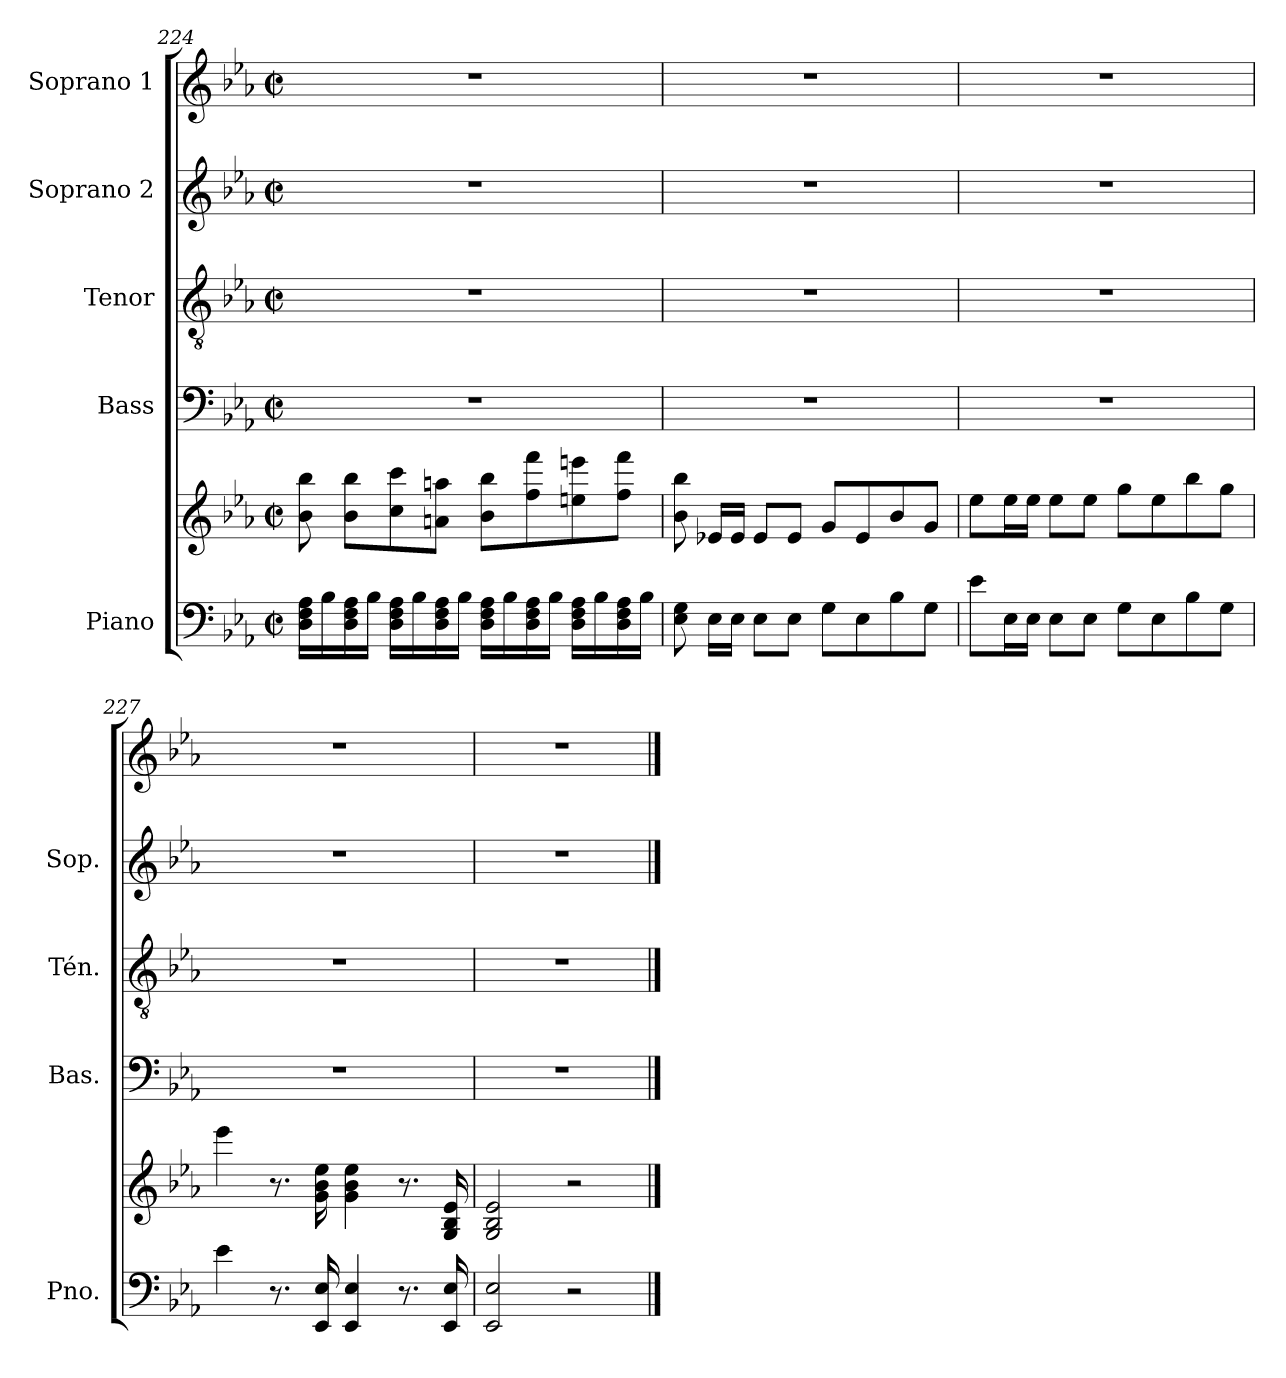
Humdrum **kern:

**kern	**kern	**kern	**kern	**kern	**kern
*part5	*part5	*part4	*part3	*part2	*part1
*staff6	*staff5	*staff4	*staff3	*staff2	*staff1
*I"Piano	*	*I"Bass	*I"Tenor	*I"Soprano 2	*I"Soprano 1
*I'Pno.	*	*I'Bas.	*I'Tén.	*I'Sop.	*
*clefF4	*clefG2	*clefF4	*clefGv2	*clefG2	*clefG2
*k[b-e-a-]	*k[b-e-a-]	*k[b-e-a-]	*k[b-e-a-]	*k[b-e-a-]	*k[b-e-a-]
*E-:	*E-:	*E-:	*E-:	*E-:	*E-:
*M2/2	*M2/2	*M2/2	*M2/2	*M2/2	*M2/2
*met(c|)	*met(c|)	*met(c|)	*met(c|)	*met(c|)	*met(c|)
=224	=224	=224	=224	=224	=224
16D\ 16F\ 16A-\LL	8b-\ 8bb-\	1r	1r	1r	1r
16B-\	.	.	.	.	.
16D\ 16F\ 16A-\	8b-\ 8bb-\L	.	.	.	.
16B-\JJ	.	.	.	.	.
16D\ 16F\ 16A-\LL	8cc\ 8ccc\	.	.	.	.
16B-\	.	.	.	.	.
16D\ 16F\ 16A-\	8an\ 8aan\J	.	.	.	.
16B-\JJ	.	.	.	.	.
16D\ 16F\ 16A-\LL	8b-\ 8bb-\L	.	.	.	.
16B-\	.	.	.	.	.
16D\ 16F\ 16A-\	8ff\ 8fff\	.	.	.	.
16B-\JJ	.	.	.	.	.
16D\ 16F\ 16A-\LL	8een\ 8eeen\	.	.	.	.
16B-\	.	.	.	.	.
16D\ 16F\ 16A-\	8ff\ 8fff\J	.	.	.	.
16B-\JJ	.	.	.	.	.
!!LO:LB:g=z
=225	=225	=225	=225	=225	=225
8E-\ 8G\	8b-\ 8bb-\	1r	1r	1r	1r
16E-\LL	16e-X/LL	.	.	.	.
16E-\JJ	16e-/JJ	.	.	.	.
8E-\L	8e-/L	.	.	.	.
8E-\J	8e-/J	.	.	.	.
8G\L	8g/L	.	.	.	.
8E-\	8e-/	.	.	.	.
8B-\	8b-/	.	.	.	.
8G\J	8g/J	.	.	.	.
=226	=226	=226	=226	=226	=226
8e-\L	8ee-\L	1r	1r	1r	1r
16E-\L	16ee-\L	.	.	.	.
16E-\JJ	16ee-\JJ	.	.	.	.
8E-\L	8ee-\L	.	.	.	.
8E-\J	8ee-\J	.	.	.	.
8G\L	8gg\L	.	.	.	.
8E-\	8ee-\	.	.	.	.
8B-\	8bb-\	.	.	.	.
8G\J	8gg\J	.	.	.	.
=227	=227	=227	=227	=227	=227
4e-\	4eee-\	1r	1r	1r	1r
8.r	8.r	.	.	.	.
16EE-/ 16E-/	16g\ 16b-\ 16ee-\	.	.	.	.
4EE-/ 4E-/	4g\ 4b-\ 4ee-\	.	.	.	.
8.r	8.r	.	.	.	.
16EE-/ 16E-/	16G/ 16B-/ 16e-/	.	.	.	.
=228	=228	=228	=228	=228	=228
2EE-/ 2E-/	2G/ 2B-/ 2e-/	1r	1r	1r	1r
2r	2r	.	.	.	.
==	==	==	==	==	==
*-	*-	*-	*-	*-	*-
